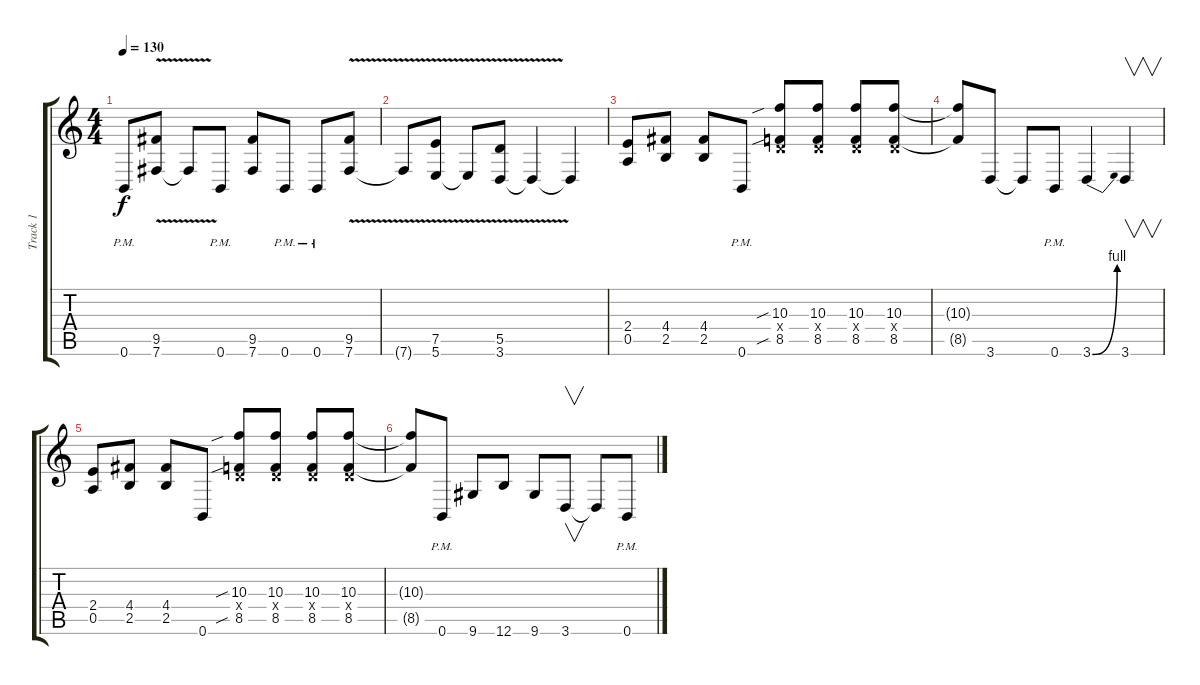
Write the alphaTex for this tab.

\track ("Track 1" "Track 1") {instrument distortionguitar}
\staff {score tabs}
\tuning (E4 B3 G3 D3 A2 B1) {hide}
\ts (4 4)
\tempo 130
\clef g2
\ks c
0.6{pm}.8{dy f} (9.5{v} 7.6{v}).8 7.6{t}.8 0.6{pm}.8 (9.5 7.6).8 0.6{pm}.8 0.6{pm}.8 (9.5{v} 7.6{v}).8 |
7.6{t}.8 (7.5{v} 5.6{v}).8 5.6{t}.8 (5.5{v} 3.6{v}).8 3.6{t}.4 3.6{t}.4 |
(2.4 0.5).8 (4.4 2.5).8 (4.4 2.5).8 0.6{pm}.8 (10.3{sib} 0.4{x} 8.5{sib}).8 (10.3 0.4{x} 8.5).8 (10.3 0.4{x} 8.5).8 (10.3 0.4{x} 8.5).8 |
(10.3{t} 8.5{t}).8 3.6.8 3.6{t}.8 0.6{pm}.8 3.6{be (bend 0 0 60 4)}.4 3.6.4{v} |
(2.4 0.5).8 (4.4 2.5).8 (4.4 2.5).8 0.6.8 (10.3{sib} 0.4{x} 8.5{sib}).8 (10.3 0.4{x} 8.5).8 (10.3 0.4{x} 8.5).8 (10.3 0.4{x} 8.5).8 |
(10.3{t} 8.5{t}).8 0.6{pm}.8 9.6.8 12.6.8 9.6.8 3.6.8{v} 3.6{t}.8 0.6{pm}.8
